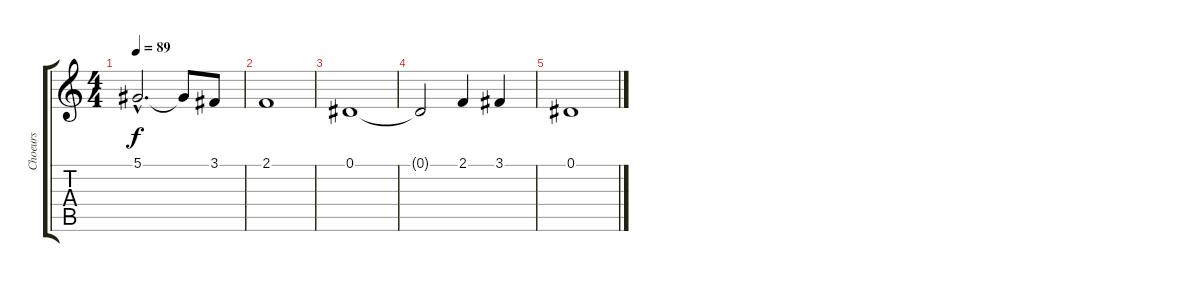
\track ("Choeurs" "Choeurs") {instrument choiraahs}
\staff {score tabs}
\tuning (Eb4 Bb3 Gb3 Db3 Ab2 Eb2) {hide}
\ts (4 4)
\tempo 89
\clef g2
\ks c
5.1{hac}.2{d dy f} 5.1{t}.8 3.1.8 |
2.1.1 |
0.1.1 |
0.1{t}.2 2.1.4 3.1.4 |
0.1.1
